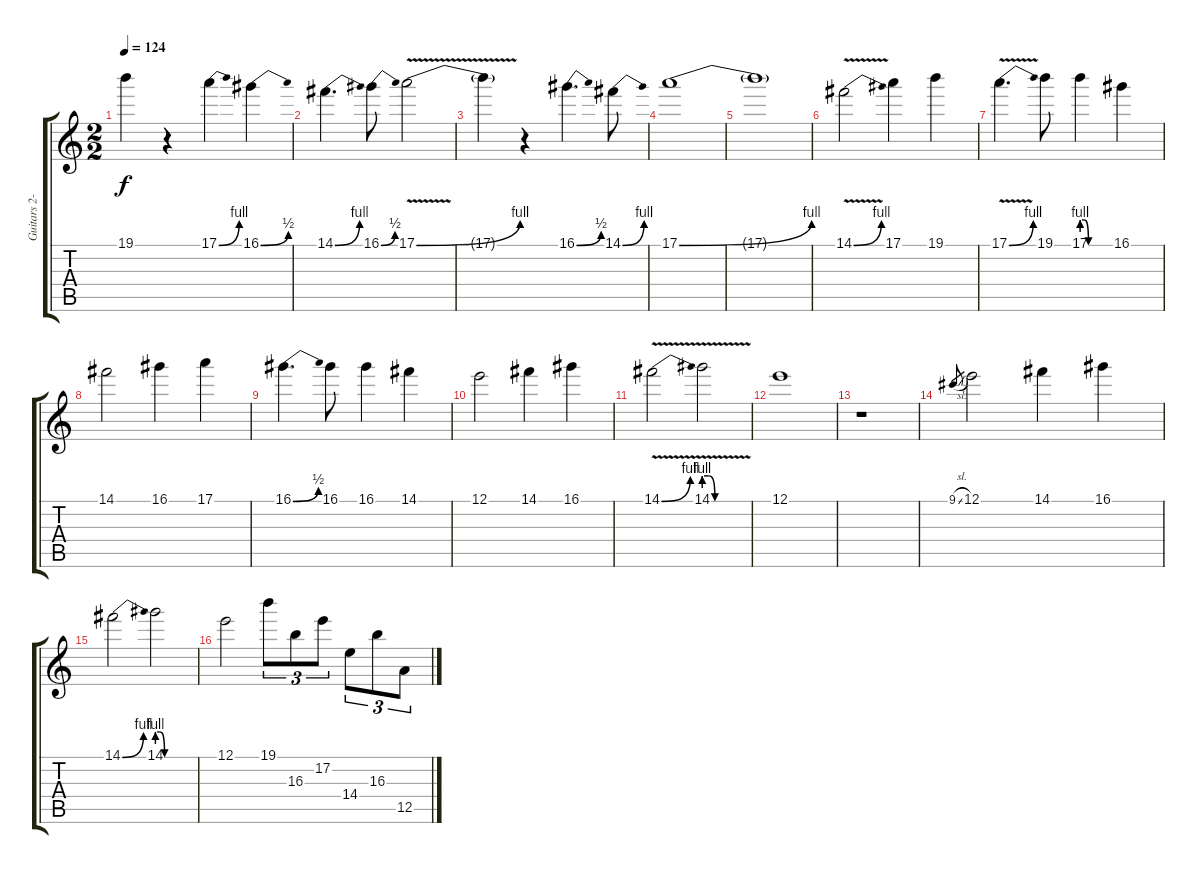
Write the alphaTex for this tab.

\track ("Guitars 2-3" "Guitars 2-") {instrument distortionguitar}
\staff {score tabs}
\tuning (E4 B3 G3 D3 A2 E2) {hide}
\ts (2 2)
\tempo 124
\clef g2
\ks c
19.1{t}.4{dy f} r.4 17.1{be (bend 0 0 60 4)}.4 16.1{be (bend 0 0 60 2)}.4 |
14.1{be (bend 0 0 60 4)}.4{d} 16.1{be (bend 0 0 60 2)}.8 17.1{be (bend 0 0 60 4) v}.2 |
17.1{t}.4 r.4 16.1{be (bend 0 0 60 2)}.4{d} 14.1{be (bend 0 0 60 4)}.8 |
17.1{be (bend 0 0 60 4)}.1 |
17.1{t}.1 |
14.1{be (bend 0 0 60 4) v}.2 17.1.4 19.1.4 |
17.1{be (bend 0 0 60 4) v}.4{d} 19.1.8 17.1{be (custom 0 4 4 4 14 0 40 0 60 0)}.4 16.1.4 |
14.1.2 16.1.4 17.1.4 |
16.1{be (bend 0 0 60 2)}.4{d} 16.1.8 16.1.4 14.1.4 |
12.1.2 14.1.4 16.1.4 |
14.1{be (bend 0 0 60 4) v}.2 14.1{be (custom 0 4 6 4 15 0 20 0 40 0 60 0) v}.2 |
12.1.1 |
r.1 |
9.1{sl}.8{gr} 12.1.2 14.1.4 16.1.4 |
14.1{be (bend 0 0 60 4)}.2 14.1{be (custom 0 4 4 4 12 0 16 0 40 0 60 0)}.2 |
12.1.2 19.1.8{tu (3 2)} 16.3.8{tu (3 2)} 17.2.8{tu (3 2)} 14.4.8{tu (3 2)} 16.3.8{tu (3 2)} 12.5.8{tu (3 2)}
